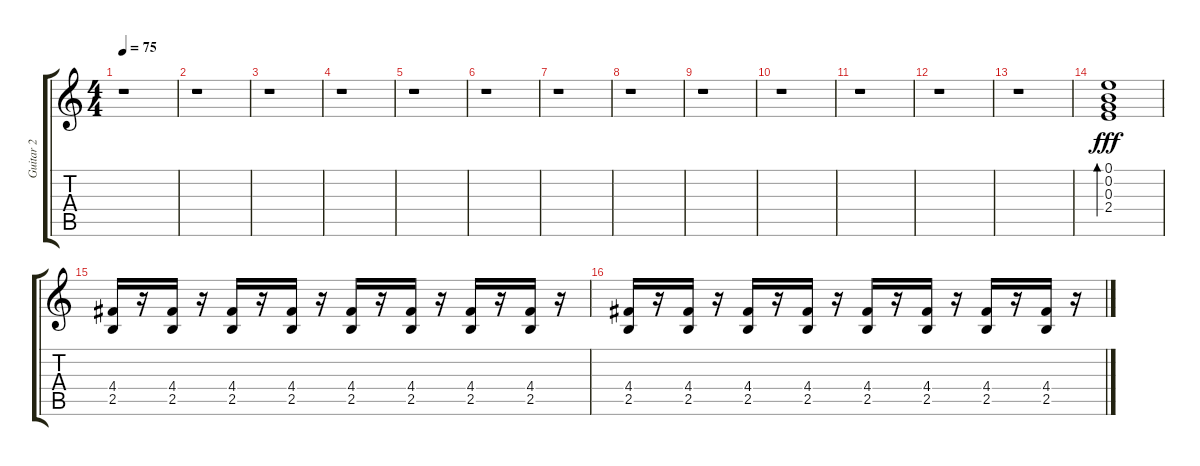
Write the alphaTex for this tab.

\track ("Guitar 2" "Guitar 2") {instrument distortionguitar}
\staff {score tabs}
\tuning (E4 B3 G3 D3 A2 E2) {hide}
\ts (4 4)
\tempo 75
\clef g2
\ks c
r.1{dy fff instrument distortionguitar} |
r.1 |
r.1 |
r.1 |
r.1 |
r.1 |
r.1 |
r.1 |
r.1 |
r.1 |
r.1 |
r.1 |
r.1 |
(0.1 0.2 0.3 2.4).1{bd 120} |
(4.4 2.5).16 r.16 (4.4 2.5).16 r.16 (4.4 2.5).16 r.16 (4.4 2.5).16 r.16 (4.4 2.5).16 r.16 (4.4 2.5).16 r.16 (4.4 2.5).16 r.16 (4.4 2.5).16 r.16 |
(4.4 2.5).16 r.16 (4.4 2.5).16 r.16 (4.4 2.5).16 r.16 (4.4 2.5).16 r.16 (4.4 2.5).16 r.16 (4.4 2.5).16 r.16 (4.4 2.5).16 r.16 (4.4 2.5).16 r.16
